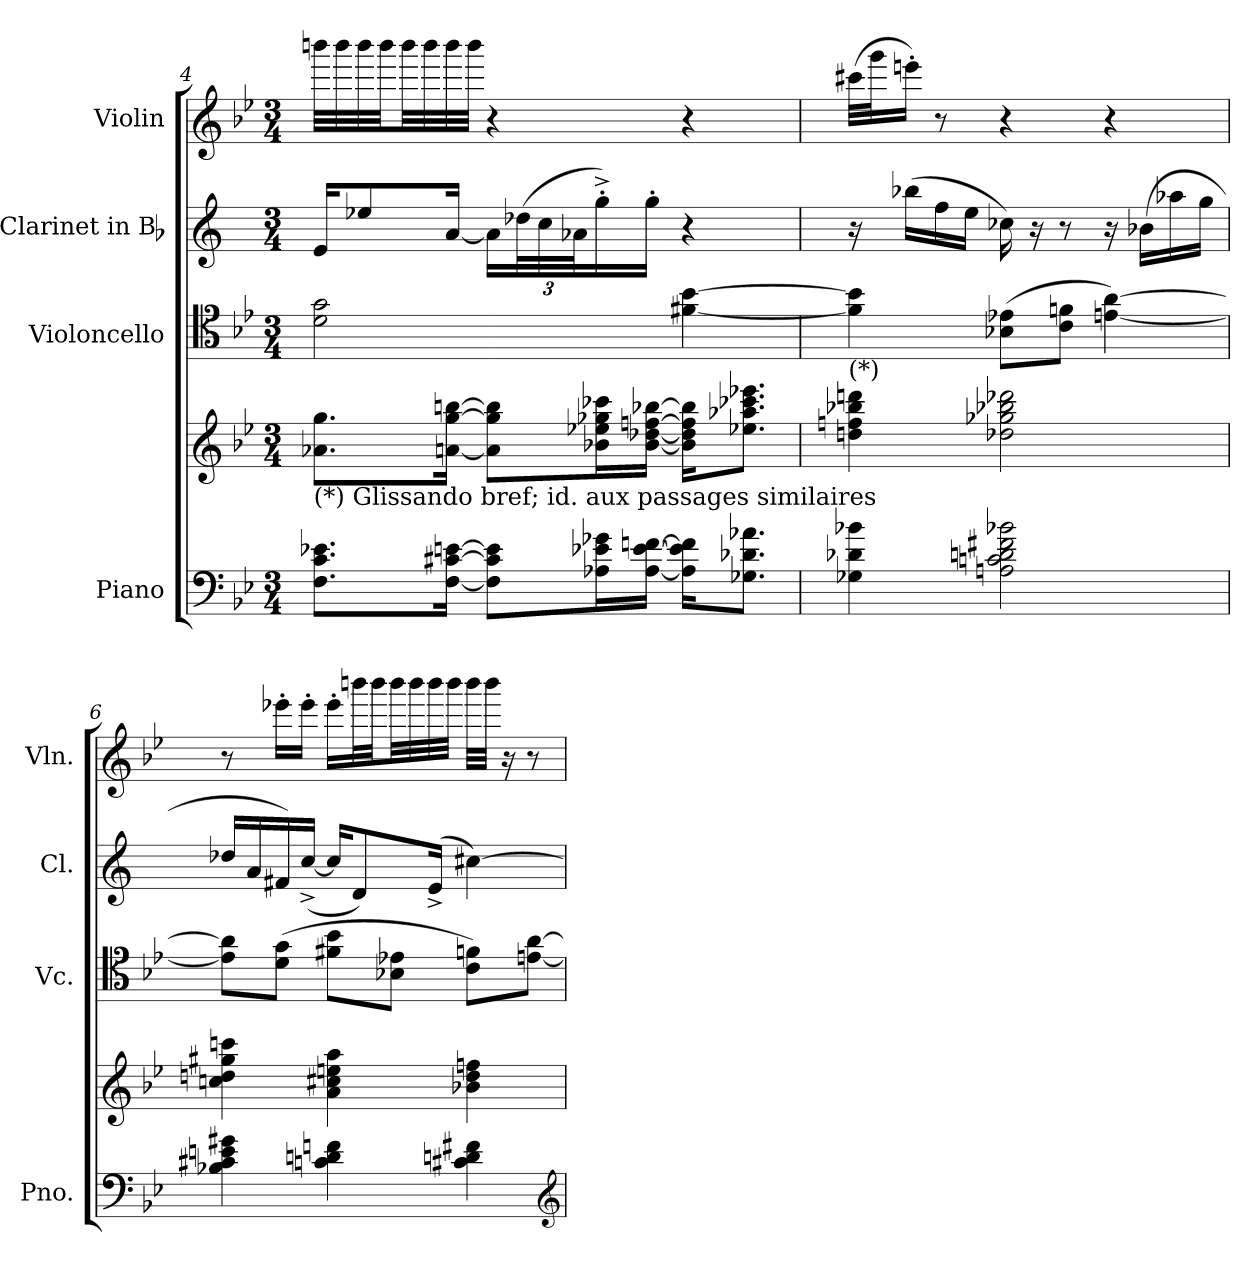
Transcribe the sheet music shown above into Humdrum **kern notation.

**kern	**kern	**kern	**kern	**kern
*part4	*part4	*part3	*part2	*part1
*staff5	*staff4	*staff3	*staff2	*staff1
*I"Piano	*	*I"Violoncello	*I"Clarinet in Bb	*I"Violin
*I'Pno.	*	*I'Vc.	*I'Cl.	*I'Vln.
*clefF4	*clefG2	*clefC4	*clefG2	*clefG2
*	*	*	*ITrd1c2	*
*k[b-e-]	*k[b-e-]	*k[b-e-]	*k[b-e-]	*k[b-e-]
*B-:	*B-:	*B-:	*B-:	*B-:
*M3/4	*M3/4	*M3/4	*M3/4	*M3/4
=4	=4	=4	=4	=4
!	!LO:TX:b:t=(*) Glissando bref; id. aux passages similaires	!	!	!
8.F 8.c 8.e-XL	8.a-X 8.ggL	2d 2g	16dKL	32bbbnLLL
.	.	.	.	32bbb
.	.	.	8dd-X	32bbb
.	.	.	.	32bbbJJ
.	.	.	.	32bbbLL
.	.	.	.	32bbb
[16F [16c#X [16enJk	[16an [16gg [16bbnJk	.	[16gJk	32bbb
.	.	.	.	32bbbJJJ
8F] 8c#] 8e]L	8a] 8gg] 8bb]L	.	16gLL]	4r
.	.	.	(48cc-XL	.
.	.	.	48b-	.
.	.	.	48g-XJ	.
16A-X 16e-X 16g-XL	16b-X 16ee-X 16gg-X 16ccc-XL	.	16ff'^)	.
[16A- [16e- [16fnJJ	[16b- [16dd-X [16ffn [16bb-XJJ	.	16ff'JJ	.
16A-] 16e-] 16f]KL	16b-] 16dd-] 16ff] 16bb-]KL	[4f#X [4b-	4r	4r
8.G-X 8.d-X 8.a-XJ	8.ee-X 8.aa-X 8.ccc-X 8.eee-XJ	.	.	.
=5	=5	=5	=5	=5
!	!	!LO:TX:b:t=(*)	!	!
4G-X 4d-X 4b-X	4ddn 4ffn 4bb-X 4dddn	4f#] 4b-]	16r	(32ccc#XLLL
.	.	.	.	32gggJ
.	.	.	(16aa-XLL	16eeen'JJ)
.	.	.	16ee-	8r
.	.	.	16ddJJ	.
2An 2cn 2dn 2f#X 2b-X	2dd-X 2gg-X 2bb-X 2ddd-X	(8B-X 8e-XL	16b--X)	4r
.	.	.	16r	.
.	.	8c 8fnJ	8r	.
.	.	[4en [4a)	16r	4r
.	.	.	(16a-XLL	.
.	.	.	16gg-X	.
.	.	.	16ffJJ	.
=6	=6	=6	=6	=6
4B-X 4c#X 4en 4g#X	4ccn 4ddn 4gg#X 4cccn	8e] 8a]L	16cc-XLL	8r
.	.	.	16g	.
.	.	(8d 8gJ	16en)	16eee-X'LL
.	.	.	([16b-^JJ	16eee-'JJ
4cn 4dn 4fn	4a 4cc#X 4een 4aa	8f#X 8b-L	16b-KL]	16eee-'LL
.	.	.	8c)	32bbbnL
.	.	.	.	32bbbJJ
.	.	8B-X 8e-XJ	.	32bbbLL
.	.	.	.	32bbb
.	.	.	(16d^Jk	32bbb
.	.	.	.	32bbbJJJ
4c#X 4dn 4f#X	4b-X 4dd 4ffn	8c 8fnL)	[4bn)	32bbbLLL
.	.	.	.	32bbbJJJ
.	.	.	.	16r
.	.	[8en [8aJ	.	8r
*clefG2	*	*	*	*
=	=	=	=	=
*-	*-	*-	*-	*-
